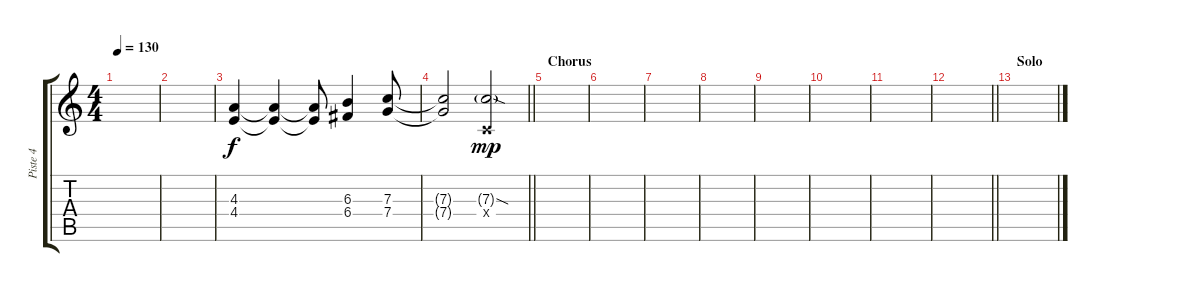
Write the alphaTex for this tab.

\track ("Piste 4" "Piste 4") {instrument overdrivenguitar}
\staff {score tabs}
\tuning (D4 A3 F3 C3 G2 D2) {hide}
\ts (4 4)
\tempo 130
\clef g2
\ks c
|
|
(4.3 4.4).4 (4.3{t} 4.4{t}).4 (4.3{t} 4.4{t}).8 (6.3 6.4).4 (7.3 7.4).8 |
\barLineRight lightlight
(7.3{t} 7.4{t}).2 (7.3{sod g} 0.4{x}).2{dy mp} |
\section ("" "Chorus")
|
|
|
|
|
|
|
\barLineRight lightlight
|
\section ("" "Solo")
